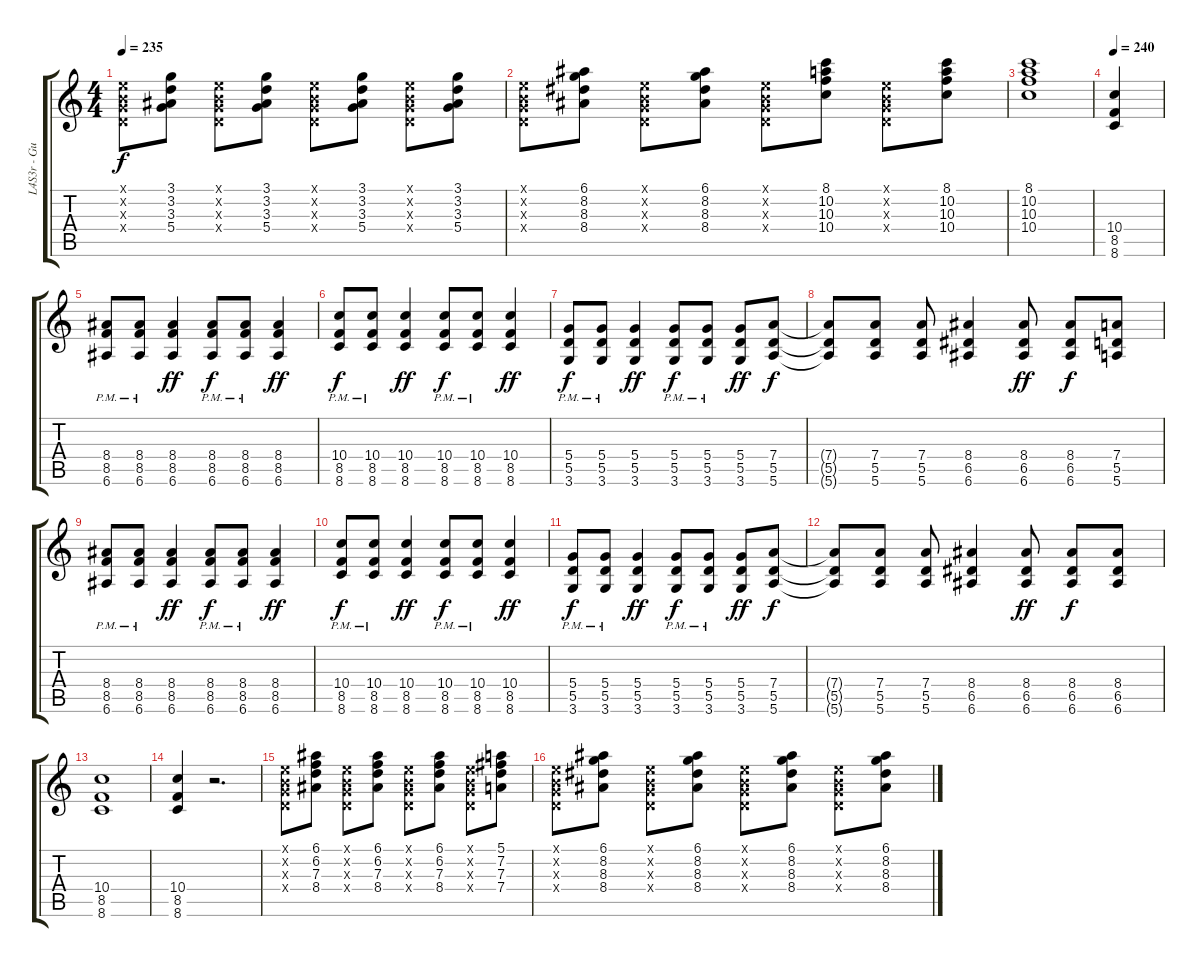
\track ("L4S3r - Guitar" "L4S3r - Gu") {instrument electricguitarclean}
\staff {score tabs}
\tuning (E4 B3 G3 D3 A2 E2) {hide}
\ts (4 4)
\tempo 235
\clef g2
\ks c
(0.1{x} 0.2{x} 0.3{x} 0.4{x}).8{dy f} (3.1 3.2 3.3 5.4).8 (0.1{x} 0.2{x} 0.3{x} 0.4{x}).8 (3.1 3.2 3.3 5.4).8 (0.1{x} 0.2{x} 0.3{x} 0.4{x}).8 (3.1 3.2 3.3 5.4).8 (0.1{x} 0.2{x} 0.3{x} 0.4{x}).8 (3.1 3.2 3.3 5.4).8 |
(0.1{x} 0.2{x} 0.3{x} 0.4{x}).8 (6.1 8.2 8.3 8.4).8 (0.1{x} 0.2{x} 0.3{x} 0.4{x}).8 (6.1 8.2 8.3 8.4).8 (0.1{x} 0.2{x} 0.3{x} 0.4{x}).8 (8.1 10.2 10.3 10.4).8 (0.1{x} 0.2{x} 0.3{x} 0.4{x}).8 (8.1 10.2 10.3 10.4).8 |
(8.1 10.2 10.3 10.4).1 |
\tempo 240
(10.4 8.5 8.6).4{volume 12 instrument overdrivenguitar} |
(8.4{pm} 8.5{pm} 6.6{pm}).8 (8.4{pm} 8.5{pm} 6.6{pm}).8 (8.4 8.5 6.6).4{dy ff} (8.4{pm} 8.5{pm} 6.6{pm}).8{dy f} (8.4{pm} 8.5{pm} 6.6{pm}).8 (8.4 8.5 6.6).4{dy ff} |
(10.4{pm} 8.5{pm} 8.6{pm}).8{dy f volume 11 instrument overdrivenguitar} (10.4{pm} 8.5{pm} 8.6{pm}).8 (10.4 8.5 8.6).4{dy ff} (10.4{pm} 8.5{pm} 8.6{pm}).8{dy f} (10.4{pm} 8.5{pm} 8.6{pm}).8 (10.4 8.5 8.6).4{dy ff} |
(5.4{pm} 5.5{pm} 3.6{pm}).8{dy f volume 11 instrument overdrivenguitar} (5.4{pm} 5.5{pm} 3.6{pm}).8 (5.4 5.5 3.6).4{dy ff} (5.4{pm} 5.5{pm} 3.6{pm}).8{dy f} (5.4{pm} 5.5{pm} 3.6{pm}).8 (5.4 5.5 3.6).8{dy ff} (7.4 5.5 5.6).8{dy f} |
(7.4{t} 5.5{t} 5.6{t}).8 (7.4 5.5 5.6).8 (7.4 5.5 5.6).8{volume 11 instrument overdrivenguitar} (8.4 6.5 6.6).4 (8.4 6.5 6.6).8{dy ff} (8.4 6.5 6.6).8{dy f} (7.4 5.5 5.6).8 |
(8.4{pm} 8.5{pm} 6.6{pm}).8{volume 11 instrument overdrivenguitar} (8.4{pm} 8.5{pm} 6.6{pm}).8 (8.4 8.5 6.6).4{dy ff} (8.4{pm} 8.5{pm} 6.6{pm}).8{dy f} (8.4{pm} 8.5{pm} 6.6{pm}).8 (8.4 8.5 6.6).4{dy ff} |
(10.4{pm} 8.5{pm} 8.6{pm}).8{dy f volume 11 instrument overdrivenguitar} (10.4{pm} 8.5{pm} 8.6{pm}).8 (10.4 8.5 8.6).4{dy ff} (10.4{pm} 8.5{pm} 8.6{pm}).8{dy f} (10.4{pm} 8.5{pm} 8.6{pm}).8 (10.4 8.5 8.6).4{dy ff} |
(5.4{pm} 5.5{pm} 3.6{pm}).8{dy f volume 11 instrument overdrivenguitar} (5.4{pm} 5.5{pm} 3.6{pm}).8 (5.4 5.5 3.6).4{dy ff} (5.4{pm} 5.5{pm} 3.6{pm}).8{dy f} (5.4{pm} 5.5{pm} 3.6{pm}).8 (5.4 5.5 3.6).8{dy ff} (7.4 5.5 5.6).8{dy f} |
(7.4{t} 5.5{t} 5.6{t}).8 (7.4 5.5 5.6).8 (7.4 5.5 5.6).8{volume 11 instrument overdrivenguitar} (8.4 6.5 6.6).4 (8.4 6.5 6.6).8{dy ff} (8.4 6.5 6.6).8{dy f} (8.4 6.5 6.6).8 |
(10.4 8.5 8.6).1 |
(10.4 8.5 8.6).4 r.2{d} |
(0.1{x} 0.2{x} 0.3{x} 0.4{x}).8{volume 11 instrument electricguitarclean} (6.1 6.2 7.3 8.4).8 (0.1{x} 0.2{x} 0.3{x} 0.4{x}).8 (6.1 6.2 7.3 8.4).8 (0.1{x} 0.2{x} 0.3{x} 0.4{x}).8 (6.1 6.2 7.3 8.4).8 (0.1{x} 0.2{x} 0.3{x} 0.4{x}).8 (5.1 7.2 7.3 7.4).8 |
(0.1{x} 0.2{x} 0.3{x} 0.4{x}).8 (6.1 8.2 8.3 8.4).8 (0.1{x} 0.2{x} 0.3{x} 0.4{x}).8 (6.1 8.2 8.3 8.4).8 (0.1{x} 0.2{x} 0.3{x} 0.4{x}).8 (6.1 8.2 8.3 8.4).8 (0.1{x} 0.2{x} 0.3{x} 0.4{x}).8 (6.1 8.2 8.3 8.4).8
